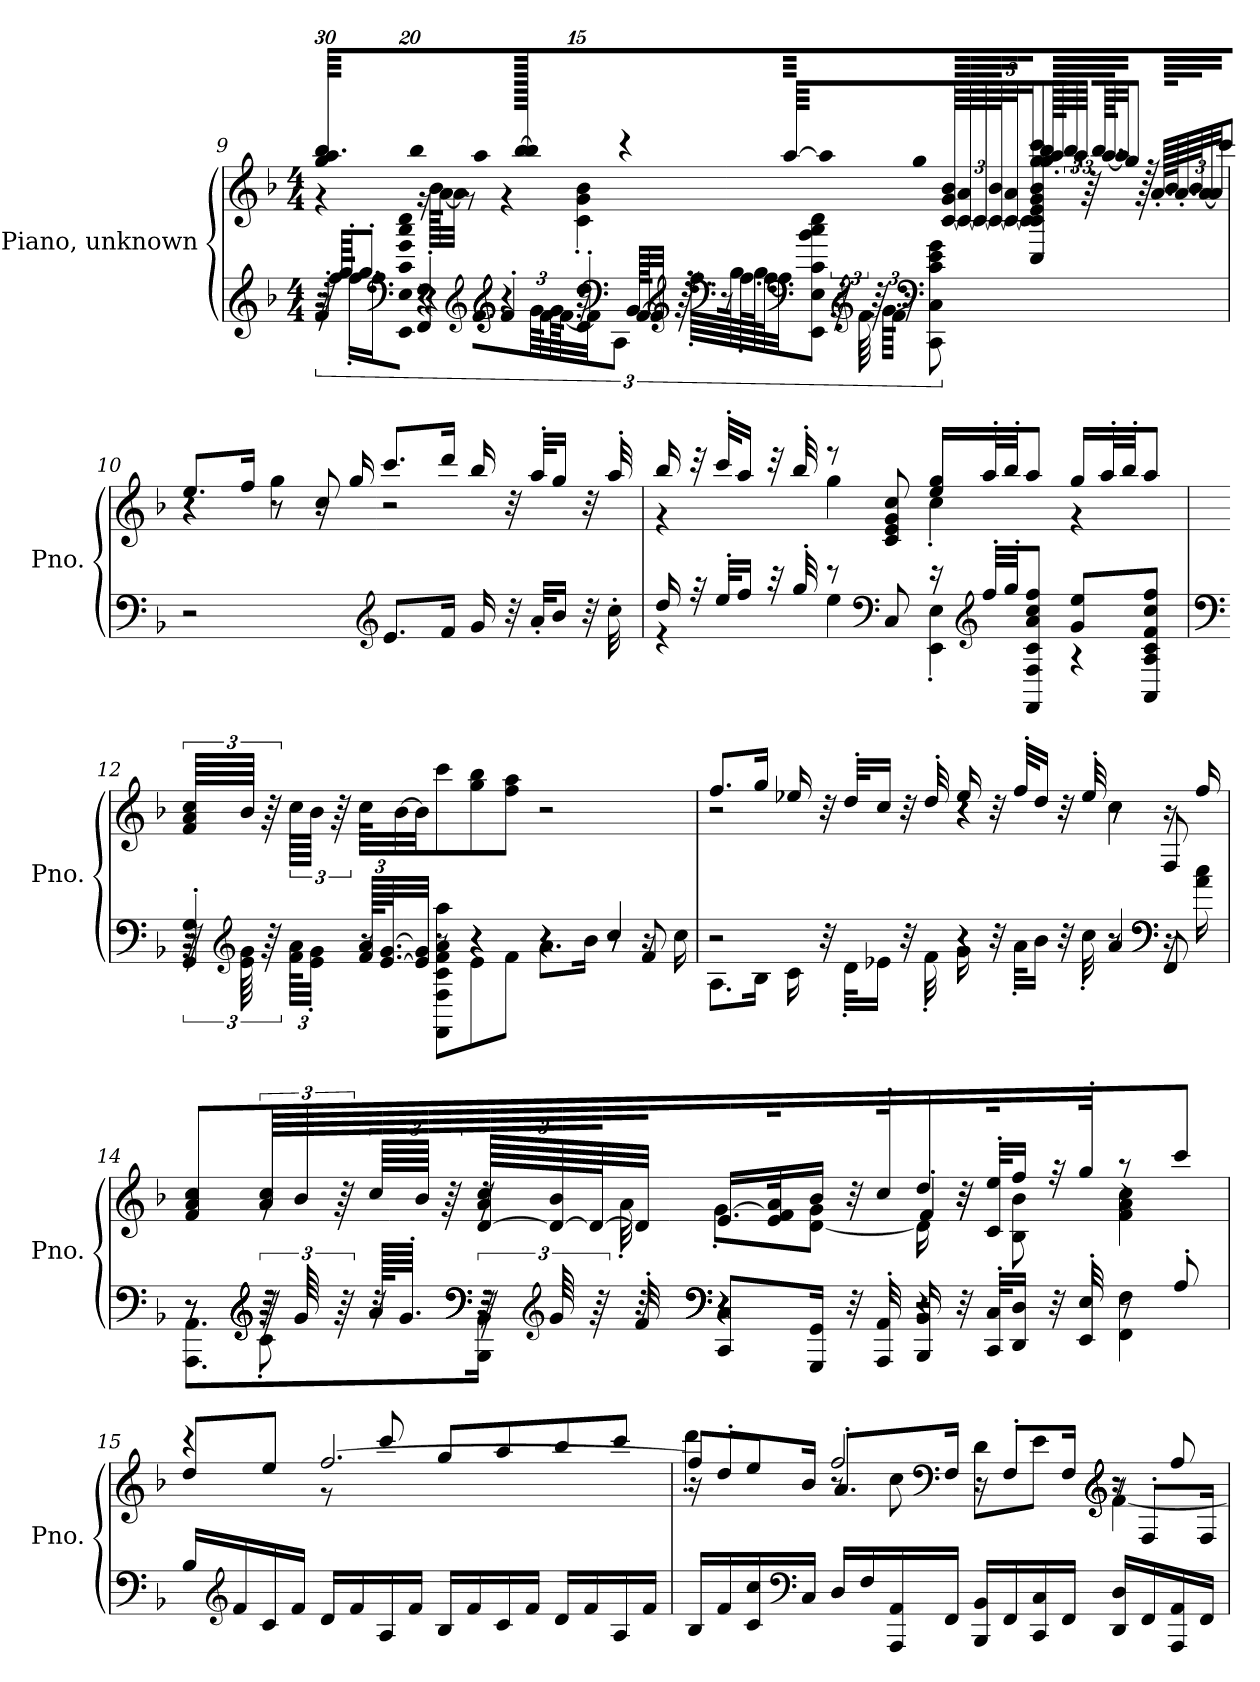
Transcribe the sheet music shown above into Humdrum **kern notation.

**kern	**kern
*part1	*part1
*staff2	*staff1
*I"Piano, unknown	*
*I'Pno.	*
!!LO:LB:g=z
*clefG2	*clefG2
*k[b-]	*k[b-]
*M4/4	*M4/4
=9	=9
*^	*
*	*^	*
*	*	*	*Xbrackettup
!	!	!	!LO:N:vis=256
*	*	*	*^
64r	24r	4f'/	1920%17gg/ 1920%17bb-/KLLLL	4r
!	!	!	!LO:N:vis=64.	!
.	.	.	640%17aa/	.
64ff/KLLL	.	.	.	.
32gg'/JJ	.	.	.	.
.	.	.	1920ryy	.
!	!	!	!LO:N:vis=256	!
.	.	.	1920%17bb-/K	.
.	24ff'\LL	.	.	.
!	!	!	!LO:N:vis=64	!
.	.	.	960%17aa/	.
8.gg'/J	.	.	[1920bb-/	.
.	.	.	1920%19bb-/JJJJ]	.
.	.	.	96r	.
.	24ff\J	.	[96aa/KLLL	.
.	.	.	32aa/JJ]	.
*clefF4	*	*	*	*
.	8EE\ 8E\ 8c\ 8g\ 8cc\ 8ee\J	.	8gg/	.
4FF/' 4F/'	128r	4r	[96c/ 96g/ 96b-/LLL	16r
*clefG2	*	*	*	*
.	64.f'\LLLL	.	.	.
.	.	.	96c/_ 96a/	.
.	.	.	96c/_	.
*	*Xbrackettup	*	*	*
.	96g\J	.	96c/_ 96b-/J	.
.	48f\	.	48c/_ 48a/J	.
.	128g\KL	.	16c/J]	128b-\KLLLL
.	[64.f\J	.	.	[64.a\J
.	32f\JJ]	.	.	32a\JJJ]
*clefF4	*	*	*	*
.	8CC\J	.	8C/ 8c/ 8e/ 8g/ 8b-/ 8gg/ 8ccc/	8r
*clefG2	*	*	*	*
4r	128r	4f'/	128gg/ 128bb-/KLLL	4r
.	64.ff'\LLLL	.	64.aa'/	.
*	*	*	*brackettup	*
.	128gg\K	.	96bb-/	.
.	64.ff'\	.	.	.
.	.	.	96aa/JJJJ	.
.	.	.	96r	.
.	128gg\K	.	128bb-/KLLLL	.
.	[64.ff\J	.	[64.aa/J	.
.	32ff\JJ]	.	32aa/JJ]	.
*clefF4	*	*	*	*
.	8EE\ 8E\ 8c\ 8b-\ 8cc\ 8ee\J	.	8gg/J	.
*	*brackettup	*	*	*
16r	96r	4FF/' 4F/'	128r	4c\' 4g\' 4b-\'
.	.	.	64.a'/LLLL	.
*clefG2	*	*	*	*
.	96f\	.	.	.
.	96r	.	.	.
.	96g\KLLL	.	128b-/K	.
.	.	.	64.a'/	.
.	48f'\JJJ	.	.	.
*	*	*	*Xbrackettup	*
128g/KLLLL	16r	.	96b-/J	.
[64.f/J	.	.	.	.
.	.	.	[48a/	.
32f/JJJ]	.	.	32a/JJ]	.
*clefF4	*	*	*	*
8r	8CC\ 8C\ 8c\ 8e\ 8g\	.	8ccc/J	.
*v	*v	*v	*	*
!!LO:PB:g=z
=10	=10	=10
*	*	*^
2r	8.ee/L	4r	4r
.	16ff/Jk	.	.
.	8r	4gg\	8r
.	16r	.	8cc/
.	16gg/	.	.
*clefG2	*	*	*
8.e/L	8.ccc/L	2r	2r
16f/Jk	16ddd/Jk	.	.
16g/	16bb-/	.	.
32r	32r	.	.
32a'/KLL	32aa'/KLL	.	.
16b-/JJ	16gg/JJ	.	.
32r	32r	.	.
32cc'\	32aa'/	.	.
*	*	*v	*v
=11	=11	=11
*^	*	*
16dd/	4r	16bb-/	4r
32r	.	32r	.
32ee'/KLL	.	32ccc'/KLL	.
16ff/JJ	.	16aa/JJ	.
32r	.	32r	.
32gg'/	.	32bb-'/	.
8r	4ee\	8r	4gg\
*clefF4	*	*	*
8C/	.	8c/ 8e/ 8g/ 8cc/	.
16r	4EE\' 4E\'	16ee/ 16gg/LL	4cc'\
*clefG2	*	*	*
32ff'/LLL	.	32aa'/L	.
32gg'/JJ	.	32bb-'/JJ	.
8FF/ 8F/ 8c/ 8a/ 8cc/ 8ff/J	.	8aa/J	.
8g/ 8ee/L	4r	16gg/LL	4r
.	.	32aa'/L	.
.	.	32bb-'/JJ	.
8AA/ 8A/ 8c/ 8f/ 8cc/ 8ff/J	.	8aa/J	.
*v	*v	*	*
*	*v	*v
!!LO:LB:g=z
=12	=12
*clefF4	*
*^	*
*	*^	*
*	*	*	*brackettup
16r	96r	4GG/' 4G/'	96f/ 96a/ 96cc/LLLL
*clefG2	*	*	*
.	96e\ 96g\	.	96b-/JJJJ
.	96r	.	96r
.	96f\ 96a\KLLL	.	96cc\LLLL
.	48e\' 48g\'JJJ	.	96b-\JJJJ
.	.	.	96r
*	*	*	*Xbrackettup
128f/ 128a/KLLLL	16r	.	96cc\KLLL
[64.e/ [64.g/J	.	.	.
.	.	.	[48b-\
32e/] 32g/]JJJ	.	.	32b-\JJ]
8r	8FF\ 8F\ 8c\ 8f\ 8a\ 8aa\L	.	8ccc\
4r	8e\	4r	8gg\ 8bb-\
.	8f\J	.	8ff\ 8aa\J
4r	8.a\L	4r	2r
.	16b-\Jk	.	.
4cc/	8r	8r	.
.	16r	8f/	.
.	16cc\	.	.
!!LO:LB:g=z
=13	=13	=13	=13
*	*	*	*^
*	*	*	*	*^
2r	8.A\L	2r	8.ff/L	2r	2r
.	16B-\Jk	.	16gg/Jk	.	.
.	16c\	.	16ee-X/	.	.
.	32r	.	32r	.	.
.	32d'\KLL	.	32dd'/KLL	.	.
.	16e-X\JJ	.	16cc/JJ	.	.
.	32r	.	32r	.	.
.	32f'\	.	32dd'/	.	.
4r	16g\	4r	16ee-/	4r	4r
.	32r	.	32r	.	.
.	32a'\KLL	.	32ff'/KLL	.	.
.	16b-\JJ	.	16dd/JJ	.	.
.	32r	.	32r	.	.
.	32cc'\	.	32ee-'/	.	.
4a/	8r	8r	8r	4cc\	8r
*clefF4	*	*	*	*	*
.	16r	8FF/	16r	.	8F/
.	16a\ 16cc\	.	16ff/	.	.
!!LO:LB:g=z	!!	!!
=14	=14	=14	=14	=14	=14
*	*	*^	*	*	*
8r	8r	8r	8.AAA\ 8.AA\L	8f/ 8a/ 8cc/L	8r	2r
*clefG2	*	*	*	*	*	*
*	*	*	*	*brackettup	*	*
32r	8c'\	96r	.	96a/ 96cc/LLL	16r	.
.	.	96g/	.	96b-/JJJJ	.	.
.	.	96r	.	96r	.	.
128a/KLLLL	.	32r	.	96cc/LLLL	.	.
64.g'/JJJJ	.	.	.	.	.	.
.	.	.	.	96b-/JJJJ	.	.
.	.	.	.	96r	.	.
*clefF4	*	*	*	*	*	*
*	*	*	*	*Xbrackettup	*	*
32r	.	96r	16BBB-\ 16BB-\Jk	[96d/ 96a/ 96cc/LLLL	32r	.
*clefG2	*	*	*	*	*	*
.	.	96g/	.	96d/_ 96b-/	.	.
.	.	96r	.	96d/J_	.	.
32f'/	.	32r	.	32d/JJJ]	32a'\	.
*clefF4	*	*	*	*	*	*
4r	4r	8CC/ 8C/L	4r	[16.e/LL	8g'\L	.
.	.	.	.	32e/] 32f/ 32a/K	.	.
.	.	16GGG/ 16GG/Jk	.	16b-/JJ	[8d\ 8g\J	.
.	.	32r	.	32r	.	.
.	.	32AAA/' 32AA/'	.	32cc'/	.	.
2r	2r	16BBB-/ 16BB-/	4r	16dd/	16d\]	4f'/
.	.	32r	.	32r	16r	.
.	.	32CC/' 32C/'KLL	.	32c/' 32ee/'KLL	.	.
.	.	16DD/ 16D/JJ	.	16ff/JJ	8B-\ 8b-\	.
.	.	32r	.	32r	.	.
.	.	32EE/' 32E/'	.	32gg'/	.	.
.	.	8r	4FF\ 4F\	8r	4f\ 4a\ 4cc\	4r
.	.	8A'/	.	8ccc/	.	.
*v	*v	*v	*v	*	*	*
*	*	*v	*v
!!LO:LB:g=z
=15	=15	=15
16B-/LL	4r	8dd/L
*clefG2	*	*
16f/	.	.
16c/	.	8ee/J
16f/JJ	.	.
16d/LL	[2.ff/	8r
16f/	.	.
16A/	.	8ccc/
16f/JJ	.	.
16B-/LL	.	8gg/L
16f/	.	.
16c/	.	8aa/
16f/JJ	.	.
16d/LL	.	8bb-/
16f/	.	.
16A/	.	8ccc/J
16f/JJ	.	.
=16	=16	=16
*	*	*^
16B-/LL	8ff/L]	4ddd'\	16r
16f/	.	.	8dd'/L
16c/ 16cc/	8ee/J	.	.
*clefF4	*	*	*
16C/JJ	.	.	16b-/Jk
16D/LL	2ff/	8r	8.a'/L
16F/	.	.	.
16AAA/ 16AA/	.	8cc\	.
*	*clefF4	*	*
16FF/JJ	.	.	16F/Jk
16BBB-/ 16BB-/LL	.	8d\L	16r
16FF/	.	.	8F'/L
16CC/ 16C/	.	8e\J	.
16FF/JJ	.	.	16F/Jk
*	*clefG2	*	*
16DD/ 16D/LL	8r	[4f\	16r
16FF/	.	.	8F'/L
16AAA/ 16AA/	8ff/	.	.
16FF/JJ	.	.	16F/Jk
*	*v	*v	*v
=	=
*-	*-
